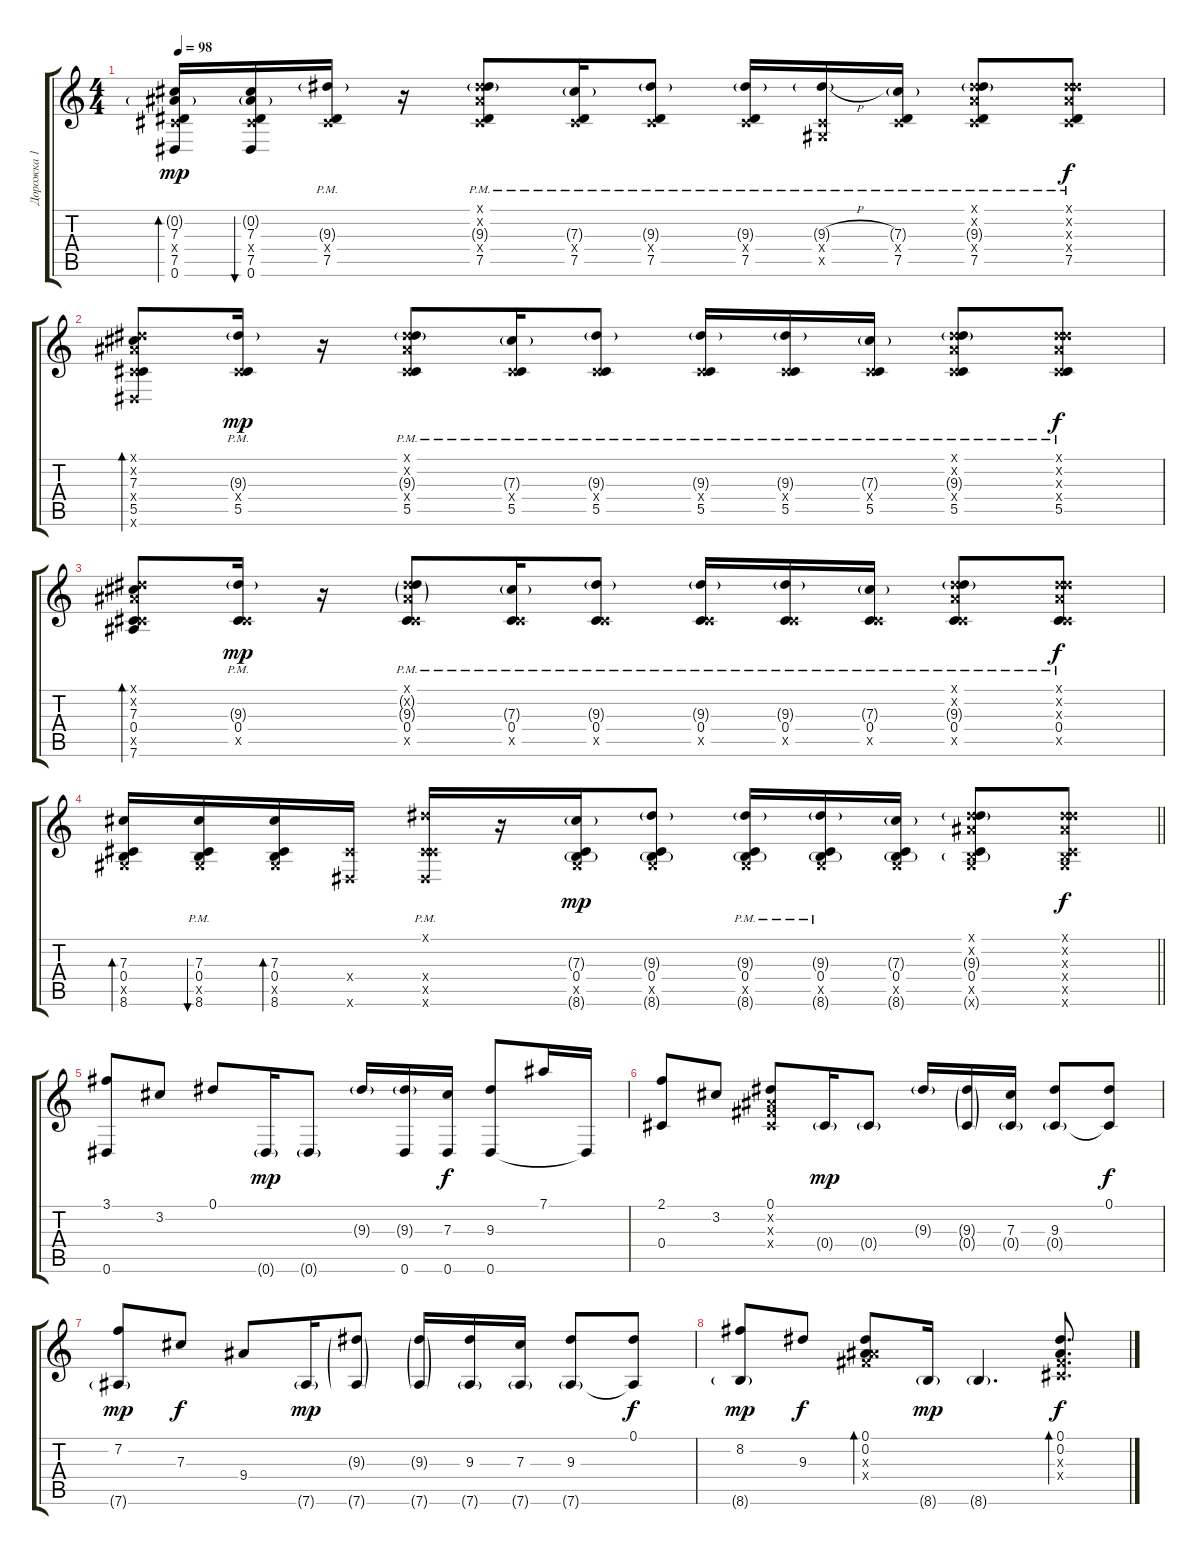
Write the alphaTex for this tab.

\track ("Дорожка 1" "Дорожка 1") {instrument acousticguitarsteel}
\staff {score tabs}
\tuning (Eb4 Bb3 Gb3 Db3 Ab2 Eb2) {hide}
\ts (4 4)
\tempo 98
\clef g2
\ks c
(0.2{g} 7.3 0.4{x} 7.5 0.6).16{bd 60 dy mp} (0.2{g} 7.3 0.4{x} 7.5 0.6).16{bu 60} (9.3{g pm} 0.4{x} 7.5).16 r.16 (0.1{x} 0.2{x} 9.3{g} 0.4{x} 7.5{pm}).8 (7.3{g} 0.4{x} 7.5{pm}).16 (9.3{g} 0.4{x} 7.5{pm}).8 (9.3{g pm} 0.4{x} 7.5{pm}).16 (9.3{h g pm} 0.4{x} 0.5{x}).16 (7.3{g} 0.4{x} 7.5{pm}).16 (0.1{x} 0.2{x} 9.3{g} 0.4{x} 7.5{pm}).8 (0.1{x} 0.2{x} 9.3{x} 0.4{x} 7.5{pm}).8{dy f} |
(0.1{x} 0.2{x} 7.3 0.4{x} 5.5 0.6{x}).8{bd 60} (9.3{g pm} 0.4{x} 5.5).16{dy mp} r.16 (0.1{x} 0.2{x} 9.3{g} 0.4{x} 5.5{pm}).8 (7.3{g} 0.4{x} 5.5{pm}).16 (9.3{g} 0.4{x} 5.5{pm}).8 (9.3{g pm} 0.4{x} 5.5{pm}).16 (9.3{g pm} 0.4{x} 5.5).16 (7.3{g} 0.4{x} 5.5{pm}).16 (0.1{x} 0.2{x} 9.3{g} 0.4{x} 5.5{pm}).8 (0.1{x} 0.2{x} 9.3{x} 0.4{x} 5.5{pm}).8{dy f} |
(0.1{x} 0.2{x} 7.3 0.4 5.5{x} 7.6).8{bd 60} (9.3{g pm} 0.4 5.5{x}).16{dy mp} r.16 (0.1{x} 0.2{g x} 9.3{g} 0.4 5.5{pm x}).8 (7.3{g} 0.4 5.5{pm x}).16 (9.3{g} 0.4 5.5{pm x}).8 (9.3{g pm} 0.4 5.5{pm x}).16 (9.3{g pm} 0.4 5.5{x}).16 (7.3{g} 0.4 5.5{pm x}).16 (0.1{x} 0.2{x} 9.3{g} 0.4 5.5{pm x}).8 (0.1{x} 0.2{x} 9.3{x} 0.4 5.5{pm x}).8{dy f} |
\barLineRight lightlight
(7.3 0.4 0.5{x} 8.6).16{bd 60} (7.3{pm} 0.4 0.5{x} 8.6).16{bu 60} (7.3 0.4 0.5{x} 8.6).16{bd 60} (0.4{x} 0.6{x}).16 (0.1{x} 0.4{x} 5.5{pm x} 0.6{x}).16 r.16 (7.3{g} 0.4 0.5{x} 8.6{g}).16{dy mp} (9.3{g} 0.4 0.5{x} 8.6{g}).8 (9.3{g pm} 0.4 0.5{x} 8.6{g}).16 (9.3{g pm} 0.4 0.5{x} 8.6{g}).16 (7.3{g} 0.4 0.5{x} 8.6{g}).16 (0.1{x} 0.2{x} 9.3{g} 0.4 0.5{x} 8.6{g x}).8 (0.1{x} 0.2{x} 9.3{x} 0.4{x} 0.5{x} 8.6{x}).8{dy f} |
\section ("" "")
(3.1 0.6).8 3.2.8 0.1.8 0.6{g}.16{dy mp} 0.6{g}.8 9.3{g}.16 (9.3{g} 0.6).16 (7.3 0.6).16{dy f} (9.3 0.6).8 7.1.16 0.6{t}.16 |
(2.1 0.4).8 3.2.8 (0.1 0.2{x} 0.3{x} 0.4{x}).8 0.4{g}.16{dy mp} 0.4{g}.8 9.3{g}.16 (9.3{g} 0.4{g}).16 (7.3 0.4{g}).16 (9.3 0.4{g}).8 (0.1 0.4{t}).8{dy f} |
(7.2 7.6{g}).8{dy mp} 7.3.8{dy f} 9.4.8 7.6{g}.16{dy mp} (9.3{g} 7.6{g}).8 (9.3{g} 7.6{g}).16 (9.3 7.6{g}).16 (7.3 7.6{g}).16 (9.3 7.6{g}).8 (0.1 7.6{t}).8{dy f} |
(8.2 8.6{g}).8{dy mp} 9.3.8{dy f} (0.1 0.2 0.3{x} 9.4{x}).8{bd 60} 8.6{g}.16{dy mp} 8.6{g}.4{d} (0.1 0.2 0.3{x} 0.4{x}).8{d bd 60 dy f}
